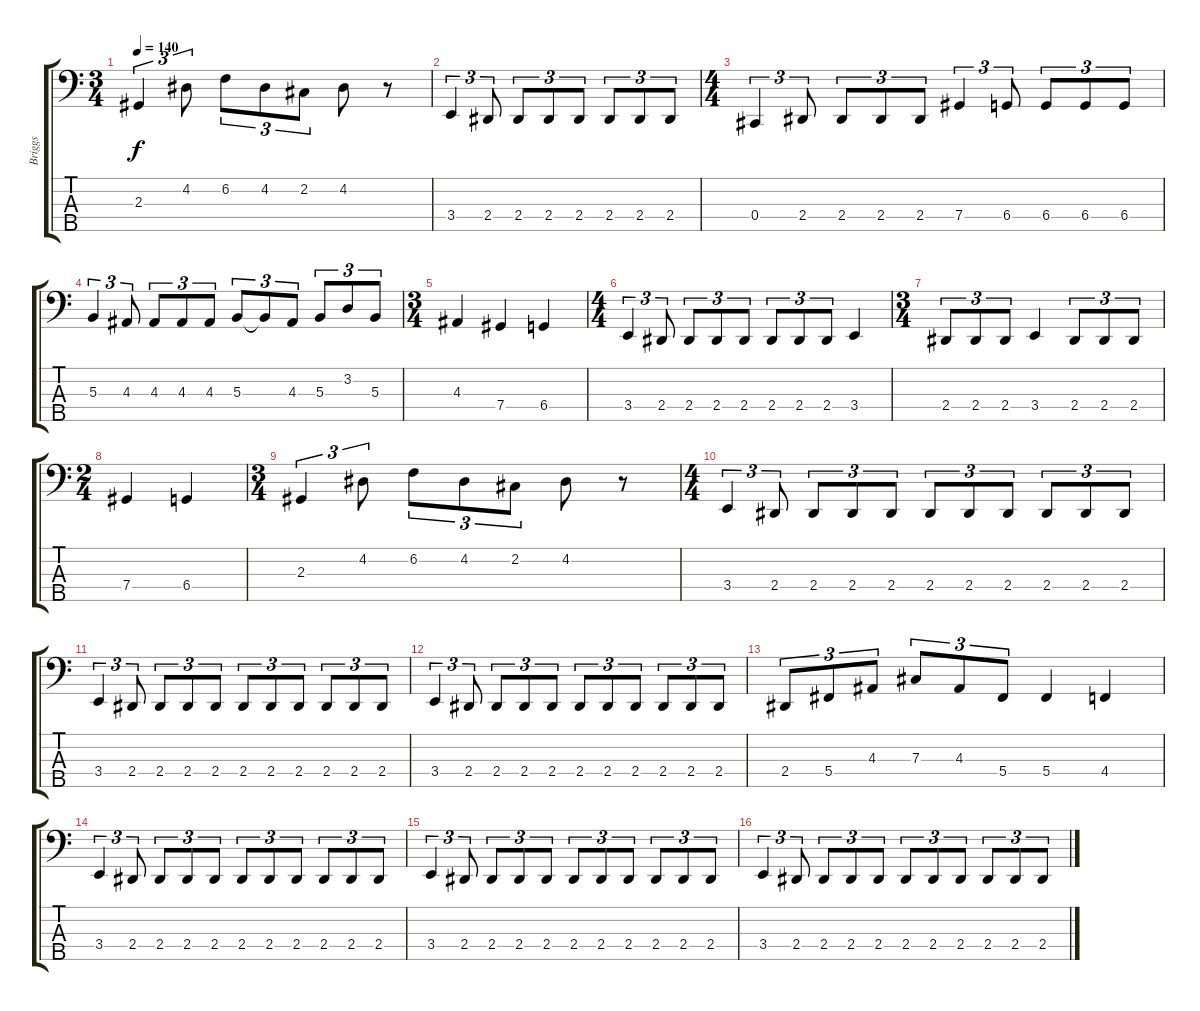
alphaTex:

\track ("Briggs" "Briggs") {instrument electricbassfinger}
\staff {score tabs}
\tuning (E2 B1 Gb1 Db1 Ab0) {hide}
\ts (3 4)
\tempo 140
\clef f4
\ks c
2.3.4{tu (3 2) dy f} 4.2.8{tu (3 2)} 6.2.8{tu (3 2)} 4.2.8{tu (3 2)} 2.2.8{tu (3 2)} 4.2.8 r.8 |
3.4.4{tu (3 2)} 2.4.8{tu (3 2)} 2.4.8{tu (3 2)} 2.4.8{tu (3 2)} 2.4.8{tu (3 2)} 2.4.8{tu (3 2)} 2.4.8{tu (3 2)} 2.4.8{tu (3 2)} |
\ts (4 4)
0.4.4{tu (3 2)} 2.4.8{tu (3 2)} 2.4.8{tu (3 2)} 2.4.8{tu (3 2)} 2.4.8{tu (3 2)} 7.4.4{tu (3 2)} 6.4.8{tu (3 2)} 6.4.8{tu (3 2)} 6.4.8{tu (3 2)} 6.4.8{tu (3 2)} |
5.3.4{tu (3 2)} 4.3.8{tu (3 2)} 4.3.8{tu (3 2)} 4.3.8{tu (3 2)} 4.3.8{tu (3 2)} 5.3.8{tu (3 2)} 5.3{t}.8{tu (3 2)} 4.3.8{tu (3 2)} 5.3.8{tu (3 2)} 3.2.8{tu (3 2)} 5.3.8{tu (3 2)} |
\ts (3 4)
4.3.4 7.4.4 6.4.4 |
\ts (4 4)
3.4.4{tu (3 2)} 2.4.8{tu (3 2)} 2.4.8{tu (3 2)} 2.4.8{tu (3 2)} 2.4.8{tu (3 2)} 2.4.8{tu (3 2)} 2.4.8{tu (3 2)} 2.4.8{tu (3 2)} 3.4.4 |
\ts (3 4)
2.4.8{tu (3 2)} 2.4.8{tu (3 2)} 2.4.8{tu (3 2)} 3.4.4 2.4.8{tu (3 2)} 2.4.8{tu (3 2)} 2.4.8{tu (3 2)} |
\ts (2 4)
7.4.4 6.4.4 |
\ts (3 4)
2.3.4{tu (3 2)} 4.2.8{tu (3 2)} 6.2.8{tu (3 2)} 4.2.8{tu (3 2)} 2.2.8{tu (3 2)} 4.2.8 r.8 |
\ts (4 4)
3.4.4{tu (3 2)} 2.4.8{tu (3 2)} 2.4.8{tu (3 2)} 2.4.8{tu (3 2)} 2.4.8{tu (3 2)} 2.4.8{tu (3 2)} 2.4.8{tu (3 2)} 2.4.8{tu (3 2)} 2.4.8{tu (3 2)} 2.4.8{tu (3 2)} 2.4.8{tu (3 2)} |
3.4.4{tu (3 2)} 2.4.8{tu (3 2)} 2.4.8{tu (3 2)} 2.4.8{tu (3 2)} 2.4.8{tu (3 2)} 2.4.8{tu (3 2)} 2.4.8{tu (3 2)} 2.4.8{tu (3 2)} 2.4.8{tu (3 2)} 2.4.8{tu (3 2)} 2.4.8{tu (3 2)} |
3.4.4{tu (3 2)} 2.4.8{tu (3 2)} 2.4.8{tu (3 2)} 2.4.8{tu (3 2)} 2.4.8{tu (3 2)} 2.4.8{tu (3 2)} 2.4.8{tu (3 2)} 2.4.8{tu (3 2)} 2.4.8{tu (3 2)} 2.4.8{tu (3 2)} 2.4.8{tu (3 2)} |
2.4.8{tu (3 2)} 5.4.8{tu (3 2)} 4.3.8{tu (3 2)} 7.3.8{tu (3 2)} 4.3.8{tu (3 2)} 5.4.8{tu (3 2)} 5.4.4 4.4.4 |
3.4.4{tu (3 2)} 2.4.8{tu (3 2)} 2.4.8{tu (3 2)} 2.4.8{tu (3 2)} 2.4.8{tu (3 2)} 2.4.8{tu (3 2)} 2.4.8{tu (3 2)} 2.4.8{tu (3 2)} 2.4.8{tu (3 2)} 2.4.8{tu (3 2)} 2.4.8{tu (3 2)} |
3.4.4{tu (3 2)} 2.4.8{tu (3 2)} 2.4.8{tu (3 2)} 2.4.8{tu (3 2)} 2.4.8{tu (3 2)} 2.4.8{tu (3 2)} 2.4.8{tu (3 2)} 2.4.8{tu (3 2)} 2.4.8{tu (3 2)} 2.4.8{tu (3 2)} 2.4.8{tu (3 2)} |
3.4.4{tu (3 2)} 2.4.8{tu (3 2)} 2.4.8{tu (3 2)} 2.4.8{tu (3 2)} 2.4.8{tu (3 2)} 2.4.8{tu (3 2)} 2.4.8{tu (3 2)} 2.4.8{tu (3 2)} 2.4.8{tu (3 2)} 2.4.8{tu (3 2)} 2.4.8{tu (3 2)}
